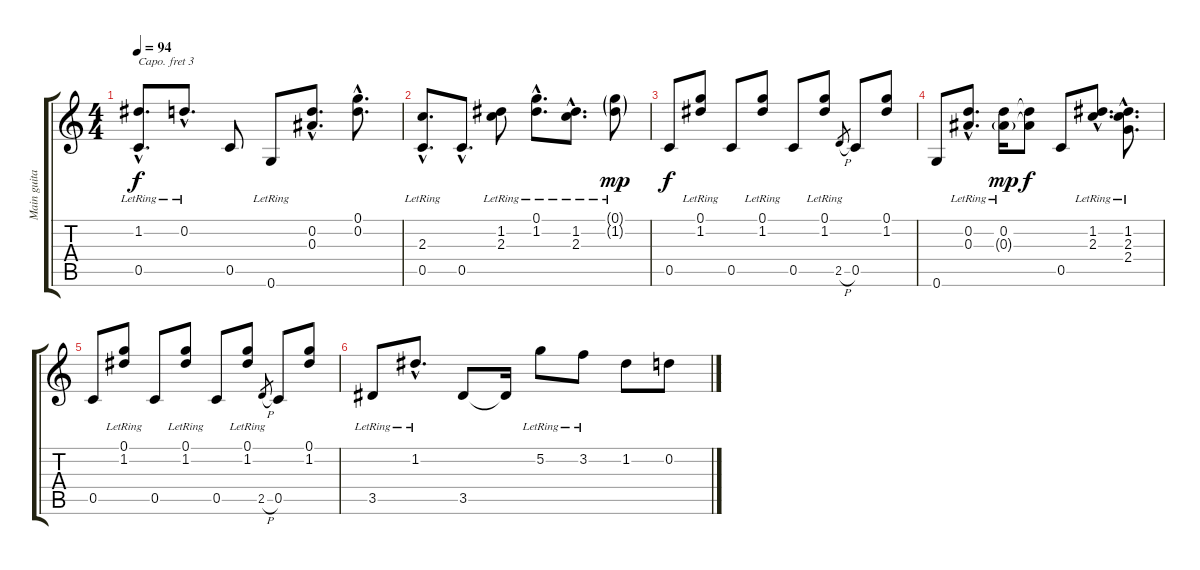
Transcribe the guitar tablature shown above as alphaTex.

\track ("Main guitar" "Main guita") {instrument acousticguitarnylon}
\staff {score tabs}
\capo 3
\tuning (E4 B3 G3 D3 A2 E2) {hide}
\ts (4 4)
\tempo 94
\clef g2
\ks c
(1.2{hac lr} 0.5{hac}).8{d dy f volume 10} 0.2{hac lr}.8{d} 0.5.8 0.6{lr}.8 (0.2{hac} 0.3{hac}).8{d} (0.1{hac} 0.2{hac}).8{d} |
(2.3{hac lr} 0.5{hac}).8{d volume 8} 0.5{hac}.8{d} (1.2{lr} 2.3{lr}).8 (0.1{hac} 1.2{hac lr}).8{d} (1.2{hac lr} 2.3{hac lr}).8{d} (0.1{g lr} 1.2{g lr}).8{dy mp} |
0.5.8{dy f volume 6} (0.1{lr} 1.2{lr}).8 0.5.8 (0.1{lr} 1.2{lr}).8 0.5.8{volume 5} (0.1{lr} 1.2{lr}).8 2.5{h}.8{gr} 0.5.8 (0.1 1.2).8 |
0.6.8{volume 4} (0.2{hac lr} 0.3{hac lr}).8{d} (0.2{lr} 0.3{g lr}).16{dy mp} (0.2{t} 0.3{t}).8{dy f} 0.5.8{volume 3} (1.2{hac lr} 2.3{hac}).8{d} (1.2{hac} 2.3{hac lr} 2.4{hac}).8{d} |
0.5.8{volume 2} (0.1{lr} 1.2{lr}).8 0.5.8 (0.1{lr} 1.2{lr}).8 0.5.8 (0.1{lr} 1.2{lr}).8 2.5{h}.8{gr} 0.5.8 (0.1 1.2).8 |
3.5{lr}.8{volume 1} 1.2{hac lr}.8{d} 3.5.8 3.5{t}.16 5.2{lr}.8 3.2{lr}.8 1.2.8 0.2.8
